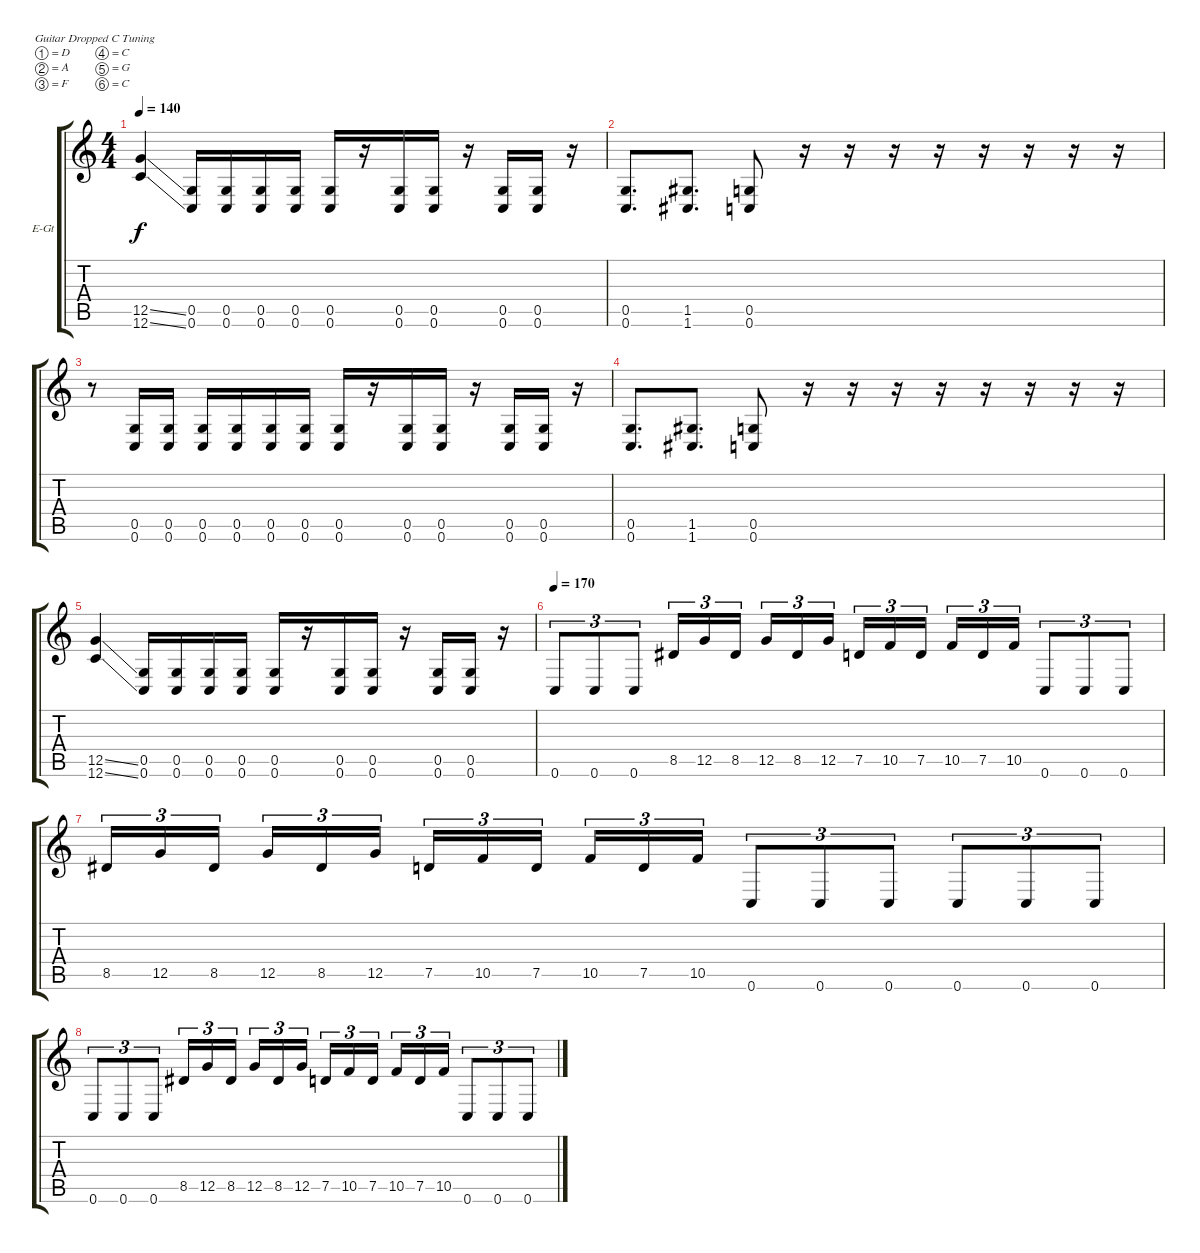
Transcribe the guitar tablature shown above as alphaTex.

\bracketExtendMode groupsimilarinstruments
\firstSystemTrackNameOrientation horizontal
\otherSystemsTrackNameOrientation horizontal
\track ("Track 1" "E-Gt") {instrument distortionguitar}
\staff {score tabs}
\tuning (D4 A3 F3 C3 G2 C2)
\ts (4 4)
\tempo 140
\clef g2
\ks c
(12.5{ss} 12.6{ss}).4{dy f} (0.5 0.6).16 (0.5 0.6).16 (0.5 0.6).16 (0.5 0.6).16 (0.5 0.6).16 r.16 (0.5 0.6).16 (0.5 0.6).16 r.16 (0.5 0.6).16 (0.5 0.6).16 r.16 |
(0.5 0.6).8{d} (1.5 1.6).8{d} (0.5 0.6).8 r.16 r.16 r.16 r.16 r.16 r.16 r.16 r.16 |
r.8 (0.5 0.6).16 (0.5 0.6).16 (0.5 0.6).16 (0.5 0.6).16 (0.5 0.6).16 (0.5 0.6).16 (0.5 0.6).16 r.16 (0.5 0.6).16 (0.5 0.6).16 r.16 (0.5 0.6).16 (0.5 0.6).16 r.16 |
(0.5 0.6).8{d} (1.5 1.6).8{d} (0.5 0.6).8 r.16 r.16 r.16 r.16 r.16 r.16 r.16 r.16 |
(12.5{ss} 12.6{ss}).4 (0.5 0.6).16 (0.5 0.6).16 (0.5 0.6).16 (0.5 0.6).16 (0.5 0.6).16 r.16 (0.5 0.6).16 (0.5 0.6).16 r.16 (0.5 0.6).16 (0.5 0.6).16 r.16 |
\tempo 170
0.6.8{tu (3 2)} 0.6.8{tu (3 2)} 0.6.8{tu (3 2)} 8.5.16{tu (3 2)} 12.5.16{tu (3 2)} 8.5.16{tu (3 2)} 12.5.16{tu (3 2)} 8.5.16{tu (3 2)} 12.5.16{tu (3 2)} 7.5.16{tu (3 2)} 10.5.16{tu (3 2)} 7.5.16{tu (3 2)} 10.5.16{tu (3 2)} 7.5.16{tu (3 2)} 10.5.16{tu (3 2)} 0.6.8{tu (3 2)} 0.6.8{tu (3 2)} 0.6.8{tu (3 2)} |
8.5.16{tu (3 2)} 12.5.16{tu (3 2)} 8.5.16{tu (3 2)} 12.5.16{tu (3 2)} 8.5.16{tu (3 2)} 12.5.16{tu (3 2)} 7.5.16{tu (3 2)} 10.5.16{tu (3 2)} 7.5.16{tu (3 2)} 10.5.16{tu (3 2)} 7.5.16{tu (3 2)} 10.5.16{tu (3 2)} 0.6.8{tu (3 2)} 0.6.8{tu (3 2)} 0.6.8{tu (3 2)} 0.6.8{tu (3 2)} 0.6.8{tu (3 2)} 0.6.8{tu (3 2)} |
0.6.8{tu (3 2)} 0.6.8{tu (3 2)} 0.6.8{tu (3 2)} 8.5.16{tu (3 2)} 12.5.16{tu (3 2)} 8.5.16{tu (3 2)} 12.5.16{tu (3 2)} 8.5.16{tu (3 2)} 12.5.16{tu (3 2)} 7.5.16{tu (3 2)} 10.5.16{tu (3 2)} 7.5.16{tu (3 2)} 10.5.16{tu (3 2)} 7.5.16{tu (3 2)} 10.5.16{tu (3 2)} 0.6.8{tu (3 2)} 0.6.8{tu (3 2)} 0.6.8{tu (3 2)}
